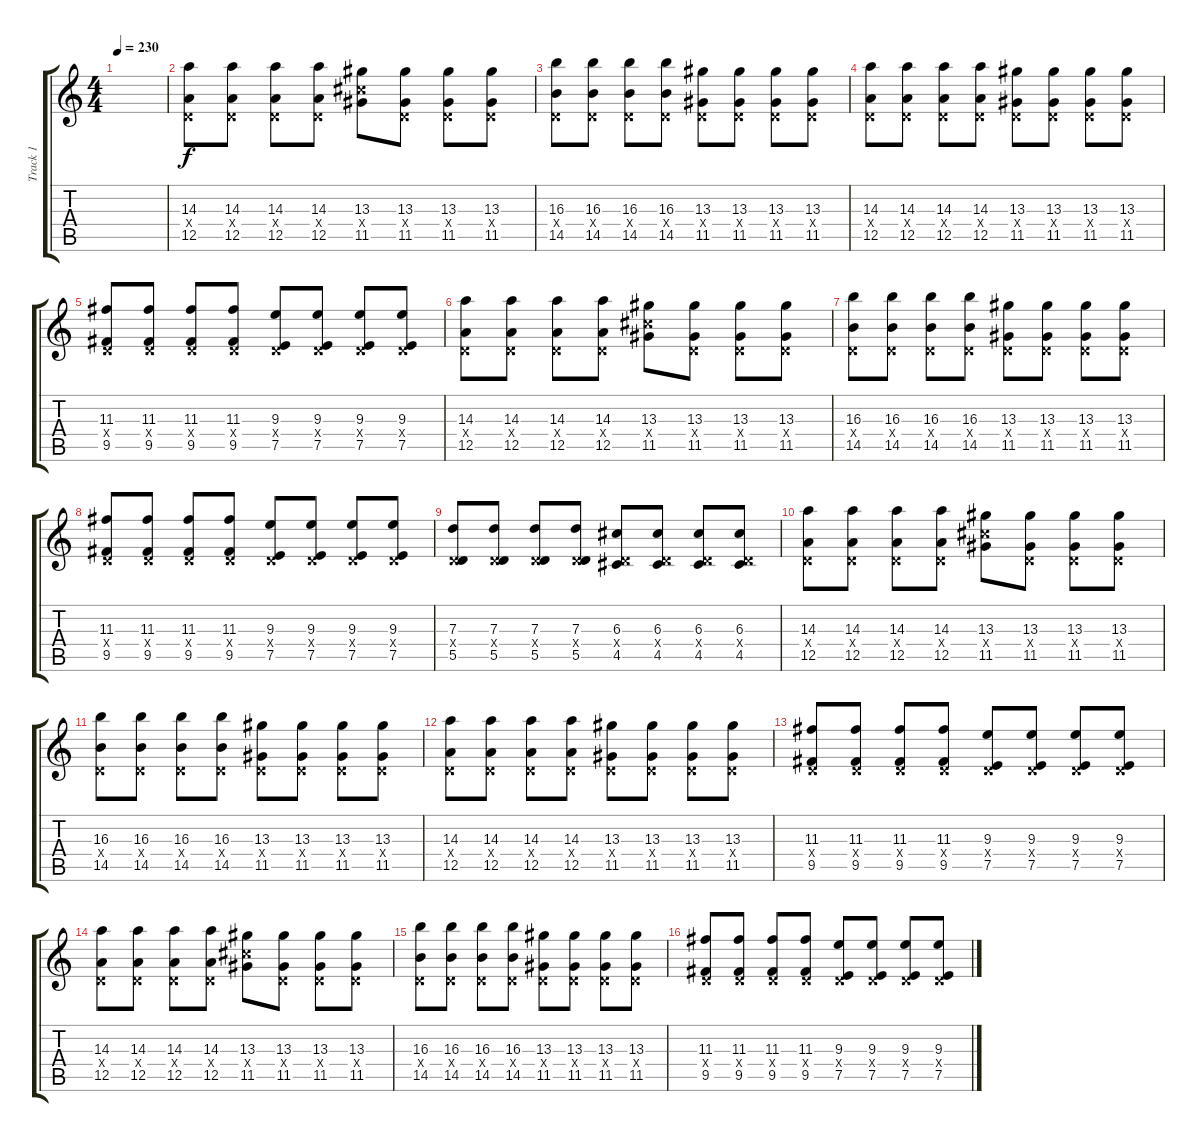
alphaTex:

\track ("Track 1" "Track 1") {instrument overdrivenguitar}
\staff {score tabs}
\tuning (E4 B3 G3 D3 A2 E2) {hide}
\ts (4 4)
\tempo 230
\clef g2
\ks c
|
(14.3 0.4{x} 12.5).8 (14.3 0.4{x} 12.5).8 (14.3 0.4{x} 12.5).8 (14.3 0.4{x} 12.5).8 (13.3 11.4{x} 11.5).8 (13.3 0.4{x} 11.5).8 (13.3 0.4{x} 11.5).8 (13.3 0.4{x} 11.5).8 |
(16.3 0.4{x} 14.5).8 (16.3 0.4{x} 14.5).8 (16.3 0.4{x} 14.5).8 (16.3 0.4{x} 14.5).8 (13.3 0.4{x} 11.5).8 (13.3 0.4{x} 11.5).8 (13.3 0.4{x} 11.5).8 (13.3 0.4{x} 11.5).8 |
(14.3 0.4{x} 12.5).8 (14.3 0.4{x} 12.5).8 (14.3 0.4{x} 12.5).8 (14.3 0.4{x} 12.5).8 (13.3 0.4{x} 11.5).8 (13.3 0.4{x} 11.5).8 (13.3 0.4{x} 11.5).8 (13.3 0.4{x} 11.5).8 |
(11.3 0.4{x} 9.5).8 (11.3 0.4{x} 9.5).8 (11.3 0.4{x} 9.5).8 (11.3 0.4{x} 9.5).8 (9.3 0.4{x} 7.5).8 (9.3 0.4{x} 7.5).8 (9.3 0.4{x} 7.5).8 (9.3 0.4{x} 7.5).8 |
(14.3 0.4{x} 12.5).8 (14.3 0.4{x} 12.5).8 (14.3 0.4{x} 12.5).8 (14.3 0.4{x} 12.5).8 (13.3 11.4{x} 11.5).8 (13.3 0.4{x} 11.5).8 (13.3 0.4{x} 11.5).8 (13.3 0.4{x} 11.5).8 |
(16.3 0.4{x} 14.5).8 (16.3 0.4{x} 14.5).8 (16.3 0.4{x} 14.5).8 (16.3 0.4{x} 14.5).8 (13.3 0.4{x} 11.5).8 (13.3 0.4{x} 11.5).8 (13.3 0.4{x} 11.5).8 (13.3 0.4{x} 11.5).8 |
(11.3 0.4{x} 9.5).8 (11.3 0.4{x} 9.5).8 (11.3 0.4{x} 9.5).8 (11.3 0.4{x} 9.5).8 (9.3 0.4{x} 7.5).8 (9.3 0.4{x} 7.5).8 (9.3 0.4{x} 7.5).8 (9.3 0.4{x} 7.5).8 |
(7.3 0.4{x} 5.5).8 (7.3 0.4{x} 5.5).8 (7.3 0.4{x} 5.5).8 (7.3 0.4{x} 5.5).8 (6.3 0.4{x} 4.5).8 (6.3 0.4{x} 4.5).8 (6.3 0.4{x} 4.5).8 (6.3 0.4{x} 4.5).8 |
(14.3 0.4{x} 12.5).8 (14.3 0.4{x} 12.5).8 (14.3 0.4{x} 12.5).8 (14.3 0.4{x} 12.5).8 (13.3 11.4{x} 11.5).8 (13.3 0.4{x} 11.5).8 (13.3 0.4{x} 11.5).8 (13.3 0.4{x} 11.5).8 |
(16.3 0.4{x} 14.5).8 (16.3 0.4{x} 14.5).8 (16.3 0.4{x} 14.5).8 (16.3 0.4{x} 14.5).8 (13.3 0.4{x} 11.5).8 (13.3 0.4{x} 11.5).8 (13.3 0.4{x} 11.5).8 (13.3 0.4{x} 11.5).8 |
(14.3 0.4{x} 12.5).8 (14.3 0.4{x} 12.5).8 (14.3 0.4{x} 12.5).8 (14.3 0.4{x} 12.5).8 (13.3 0.4{x} 11.5).8 (13.3 0.4{x} 11.5).8 (13.3 0.4{x} 11.5).8 (13.3 0.4{x} 11.5).8 |
(11.3 0.4{x} 9.5).8 (11.3 0.4{x} 9.5).8 (11.3 0.4{x} 9.5).8 (11.3 0.4{x} 9.5).8 (9.3 0.4{x} 7.5).8 (9.3 0.4{x} 7.5).8 (9.3 0.4{x} 7.5).8 (9.3 0.4{x} 7.5).8 |
(14.3 0.4{x} 12.5).8 (14.3 0.4{x} 12.5).8 (14.3 0.4{x} 12.5).8 (14.3 0.4{x} 12.5).8 (13.3 11.4{x} 11.5).8 (13.3 0.4{x} 11.5).8 (13.3 0.4{x} 11.5).8 (13.3 0.4{x} 11.5).8 |
(16.3 0.4{x} 14.5).8 (16.3 0.4{x} 14.5).8 (16.3 0.4{x} 14.5).8 (16.3 0.4{x} 14.5).8 (13.3 0.4{x} 11.5).8 (13.3 0.4{x} 11.5).8 (13.3 0.4{x} 11.5).8 (13.3 0.4{x} 11.5).8 |
(11.3 0.4{x} 9.5).8 (11.3 0.4{x} 9.5).8 (11.3 0.4{x} 9.5).8 (11.3 0.4{x} 9.5).8 (9.3 0.4{x} 7.5).8 (9.3 0.4{x} 7.5).8 (9.3 0.4{x} 7.5).8 (9.3 0.4{x} 7.5).8
